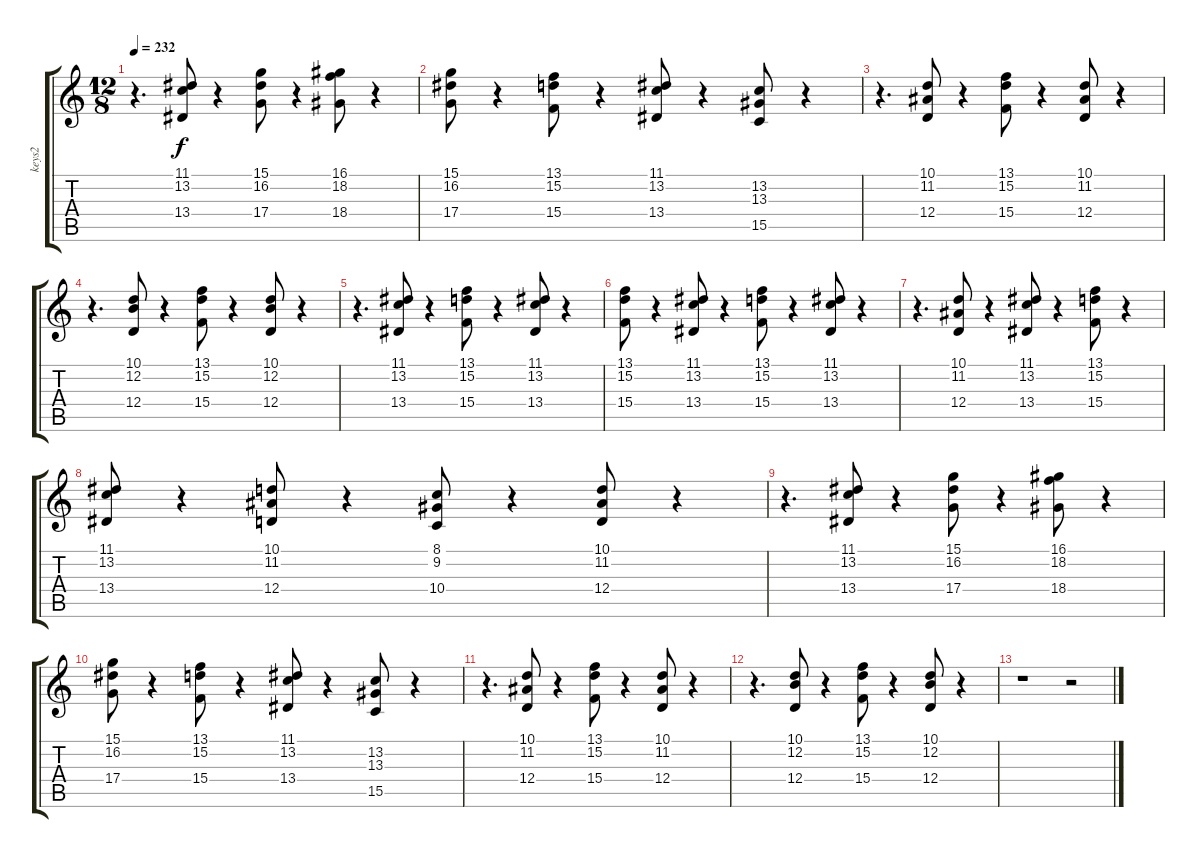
\track ("keys2" "keys2") {instrument pizzicatostrings}
\staff {score tabs}
\tuning (E4 B3 G3 D3 A2 E2) {hide}
\ts (12 8)
\tempo 232
\clef g2
\ks c
r.4{d dy f} (11.1 13.2 13.4).8 r.4 (15.1 16.2 17.4).8 r.4 (16.1 18.2 18.4).8 r.4 |
(15.1 16.2 17.4).8 r.4 (13.1 15.2 15.4).8 r.4 (11.1 13.2 13.4).8 r.4 (13.2 13.3 15.5).8 r.4 |
r.4{d} (10.1 11.2 12.4).8 r.4 (13.1 15.2 15.4).8 r.4 (10.1 11.2 12.4).8 r.4 |
r.4{d} (10.1 12.2 12.4).8 r.4 (13.1 15.2 15.4).8 r.4 (10.1 12.2 12.4).8 r.4 |
r.4{d} (11.1 13.2 13.4).8 r.4 (13.1 15.2 15.4).8 r.4 (11.1 13.2 13.4).8 r.4 |
(13.1 15.2 15.4).8 r.4 (11.1 13.2 13.4).8 r.4 (13.1 15.2 15.4).8 r.4 (11.1 13.2 13.4).8 r.4 |
r.4{d} (10.1 11.2 12.4).8 r.4 (11.1 13.2 13.4).8 r.4 (13.1 15.2 15.4).8 r.4 |
(11.1 13.2 13.4).8 r.4 (10.1 11.2 12.4).8 r.4 (8.1 9.2 10.4).8 r.4 (10.1 11.2 12.4).8 r.4 |
r.4{d} (11.1 13.2 13.4).8 r.4 (15.1 16.2 17.4).8 r.4 (16.1 18.2 18.4).8 r.4 |
(15.1 16.2 17.4).8 r.4 (13.1 15.2 15.4).8 r.4 (11.1 13.2 13.4).8 r.4 (13.2 13.3 15.5).8 r.4 |
r.4{d} (10.1 11.2 12.4).8 r.4 (13.1 15.2 15.4).8 r.4 (10.1 11.2 12.4).8 r.4 |
r.4{d} (10.1 12.2 12.4).8 r.4 (13.1 15.2 15.4).8 r.4 (10.1 12.2 12.4).8 r.4 |
r.1 r.2
